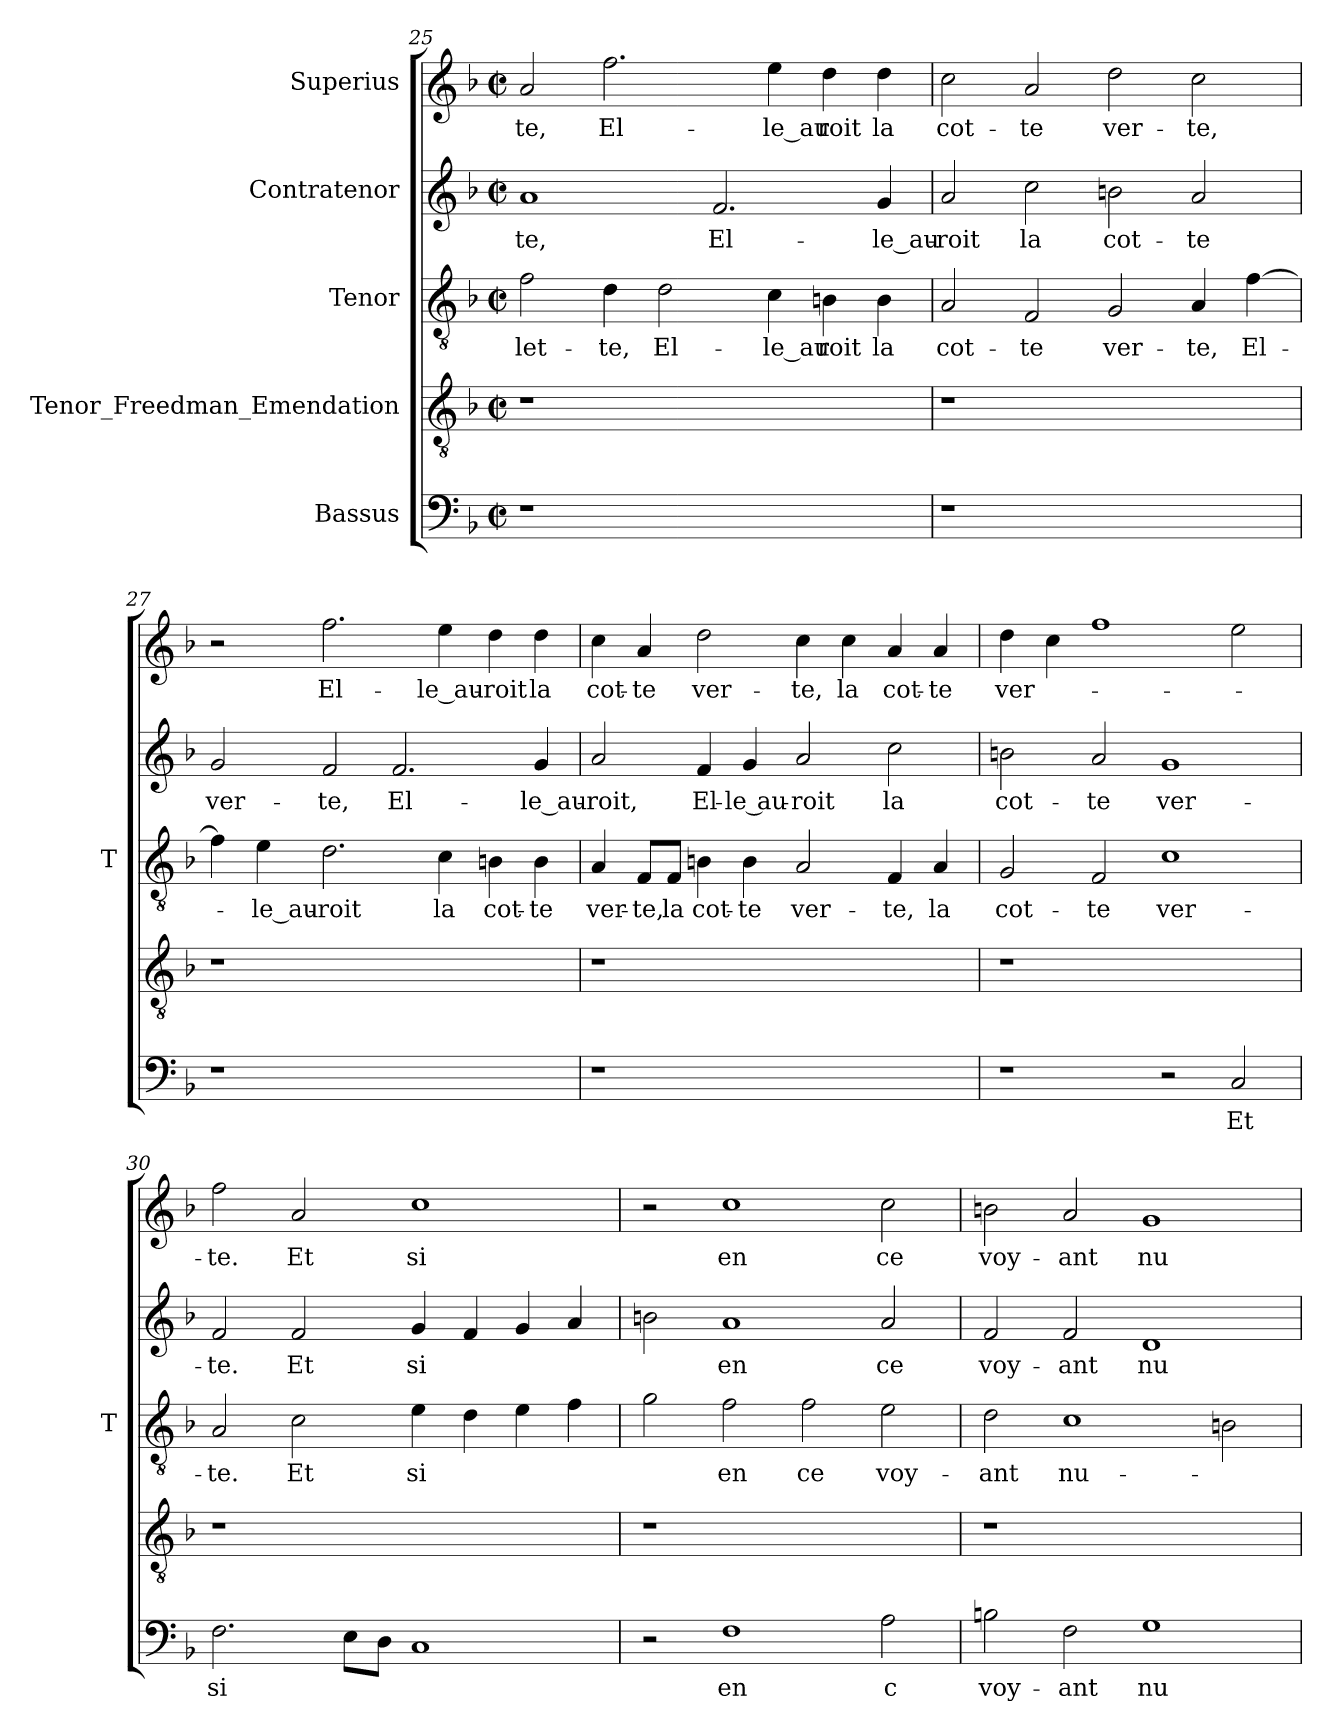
**kern	**text	**kern	**kern	**text	**kern	**text	**kern	**text
*part5	*part5	*part4	*part3	*part3	*part2	*part2	*part1	*part1
*staff5	*staff5	*staff4	*staff3	*staff3	*staff2	*staff2	*staff1	*staff1
*I"Bassus	*	*I"Tenor_Freedman_Emendation	*I"Tenor	*	*I"Contratenor	*	*I"Superius	*
*	*	*	*I'T	*	*	*	*	*
*clefF4	*	*clefGv2	*clefGv2	*	*clefG2	*	*clefG2	*
*k[b-]	*	*k[b-]	*k[b-]	*	*k[b-]	*	*k[b-]	*
*F:	*	*F:	*F:	*	*F:	*	*F:	*
*M2/2	*	*M2/2	*M2/2	*	*M2/2	*	*M2/2	*
*met(c|)	*	*met(c|)	*met(c|)	*	*met(c|)	*	*met(c|)	*
=25	=25	=25	=25	=25	=25	=25	=25	=25
1r	.	1r	2f	let-	1a	-te,	2a	-te,
.	.	.	4d	-te,	.	.	2.ff	El-
.	.	.	2d	El-	.	.	.	.
1ryy	.	1ryy	.	.	2.f	El-	.	.
.	.	.	4c	le_au-	.	.	4ee	le_au-
.	.	.	4B	-roit	.	.	4dd	-roit
.	.	.	4B	-la	4g	le_au-	4dd	-la
=26	=26	=26	=26	=26	=26	=26	=26	=26
1r	.	1r	2A	cot-	2a	-roit	2cc	cot-
.	.	.	2F	-te	2cc	-la	2a	-te
1ryy	.	1ryy	2G	ver-	2b	cot-	2dd	ver-
.	.	.	4A	-te,	2a	-te	2cc	-te,
.	.	.	[4f	El-	.	.	.	.
!!LO:PB:g=z
=27	=27	=27	=27	=27	=27	=27	=27	=27
1r	.	1r	4f]	.	2g	ver-	2r	.
.	.	.	4e	le_au-	.	.	.	.
.	.	.	2.d	-roit	2f	-te,	2.ff	El-
1ryy	.	1ryy	.	.	2.f	El-	.	.
.	.	.	4c	-la	.	.	4ee	le_au-
.	.	.	4B	cot-	.	.	4dd	-roit
.	.	.	4B	-te	4g	le_au-	4dd	-la
=28	=28	=28	=28	=28	=28	=28	=28	=28
1r	.	1r	4A	ver-	2a	-roit,	4cc	cot-
.	.	.	8FL	-te,	.	.	4a	-te
.	.	.	8FJ	-la	.	.	.	.
.	.	.	4B	cot-	4f	El-	2dd	ver-
.	.	.	4B	-te	4g	le au-	.	.
1ryy	.	1ryy	2A	ver-	2a	-roit	4cc	-te,
.	.	.	.	.	.	.	4cc	-la
.	.	.	4F	-te,	2cc	-la	4a	cot-
.	.	.	4A	-la	.	.	4a	-te
=29	=29	=29	=29	=29	=29	=29	=29	=29
1r	.	1r	2G	cot-	2b	cot-	4dd	ver-
.	.	.	.	.	.	.	4cc	.
.	.	.	2F	-te	2a	-te	1ff	.
2r	.	1ryy	1c	ver-	1g	ver-	.	.
2C	-Et	.	.	.	.	.	2ee	.
=30	=30	=30	=30	=30	=30	=30	=30	=30
2.F	-si	1r	2A	-te.	2f	-te.	2ff	-te.
.	.	.	2c	-Et	2f	-Et	2a	-Et
8EL	.	.	.	.	.	.	.	.
8DJ	.	.	.	.	.	.	.	.
1C	.	1ryy	4e	-si	4g	-si	1cc	-si
.	.	.	4d	.	4f	.	.	.
.	.	.	4e	.	4g	.	.	.
.	.	.	4f	.	4a	.	.	.
=31	=31	=31	=31	=31	=31	=31	=31	=31
2r	.	1r	2g	.	2b	.	2r	.
1F	-en	.	2f	-en	1a	-en	1cc	-en
.	.	1ryy	2f	-ce	.	.	.	.
2A	-c	.	2e	voy-	2a	-ce	2cc	-ce
=32	=32	=32	=32	=32	=32	=32	=32	=32
2B	voy-	1r	2d	-ant	2f	voy-	2b	voy-
2F	-ant	.	1c	nu-	2f	-ant	2a	-ant
1G	nu-	1ryy	.	.	1d	nu-	1g	nu-
.	.	.	2Bn	.	.	.	.	.
=	=	=	=	=	=	=	=	=
*-	*-	*-	*-	*-	*-	*-	*-	*-
